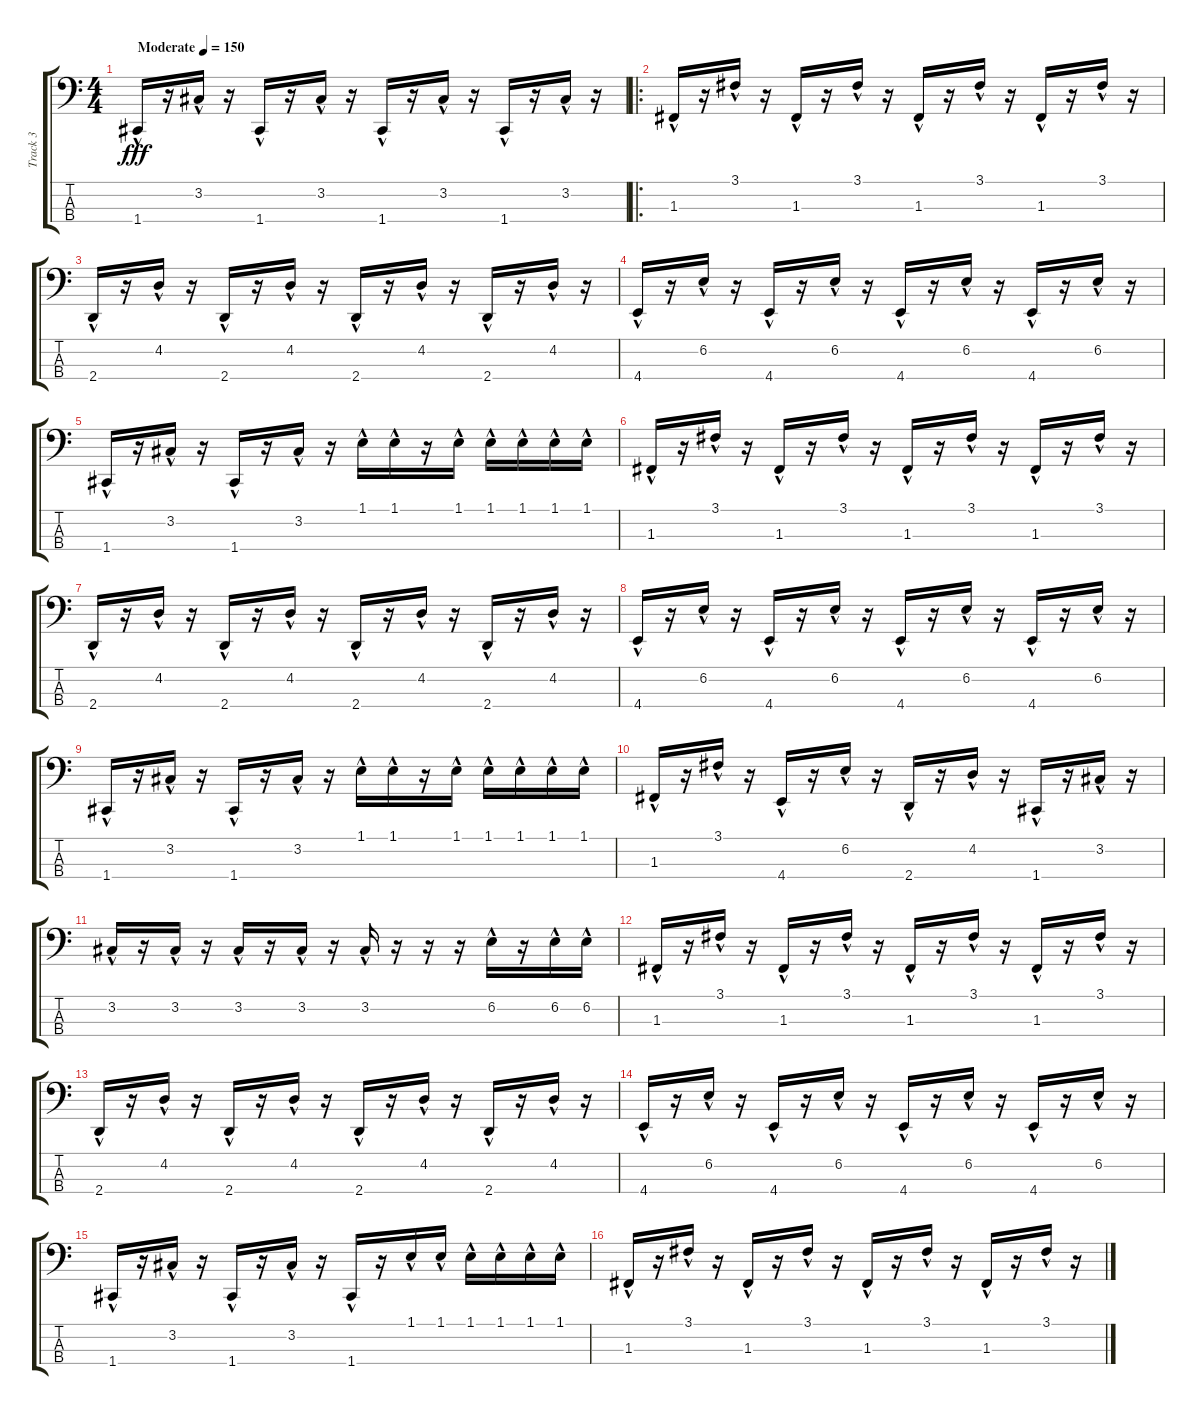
\track ("Track 3" "Track 3") {instrument electricbasspick}
\staff {score tabs}
\tuning (Eb2 Bb1 F1 C1) {hide}
\ts (4 4)
\tempo (150 "Moderate")
\clef f4
\ks c
1.4{hac}.16{dy fff instrument electricbasspick} r.16 3.2{hac}.16 r.16 1.4{hac}.16 r.16 3.2{hac}.16 r.16 1.4{hac}.16 r.16 3.2{hac}.16 r.16 1.4{hac}.16 r.16 3.2{hac}.16 r.16 |
\ro
1.3{hac}.16 r.16 3.1{hac}.16 r.16 1.3{hac}.16 r.16 3.1{hac}.16 r.16 1.3{hac}.16 r.16 3.1{hac}.16 r.16 1.3{hac}.16 r.16 3.1{hac}.16 r.16 |
2.4{hac}.16 r.16 4.2{hac}.16 r.16 2.4{hac}.16 r.16 4.2{hac}.16 r.16 2.4{hac}.16 r.16 4.2{hac}.16 r.16 2.4{hac}.16 r.16 4.2{hac}.16 r.16 |
4.4{hac}.16 r.16 6.2{hac}.16 r.16 4.4{hac}.16 r.16 6.2{hac}.16 r.16 4.4{hac}.16 r.16 6.2{hac}.16 r.16 4.4{hac}.16 r.16 6.2{hac}.16 r.16 |
1.4{hac}.16 r.16 3.2{hac}.16 r.16 1.4{hac}.16 r.16 3.2{hac}.16 r.16 1.1{hac}.16 1.1{hac}.16 r.16 1.1{hac}.16 1.1{hac}.16 1.1{hac}.16 1.1{hac}.16 1.1{hac}.16 |
1.3{hac}.16 r.16 3.1{hac}.16 r.16 1.3{hac}.16 r.16 3.1{hac}.16 r.16 1.3{hac}.16 r.16 3.1{hac}.16 r.16 1.3{hac}.16 r.16 3.1{hac}.16 r.16 |
2.4{hac}.16 r.16 4.2{hac}.16 r.16 2.4{hac}.16 r.16 4.2{hac}.16 r.16 2.4{hac}.16 r.16 4.2{hac}.16 r.16 2.4{hac}.16 r.16 4.2{hac}.16 r.16 |
4.4{hac}.16 r.16 6.2{hac}.16 r.16 4.4{hac}.16 r.16 6.2{hac}.16 r.16 4.4{hac}.16 r.16 6.2{hac}.16 r.16 4.4{hac}.16 r.16 6.2{hac}.16 r.16 |
1.4{hac}.16 r.16 3.2{hac}.16 r.16 1.4{hac}.16 r.16 3.2{hac}.16 r.16 1.1{hac}.16 1.1{hac}.16 r.16 1.1{hac}.16 1.1{hac}.16 1.1{hac}.16 1.1{hac}.16 1.1{hac}.16 |
1.3{hac}.16 r.16 3.1{hac}.16 r.16 4.4{hac}.16 r.16 6.2{hac}.16 r.16 2.4{hac}.16 r.16 4.2{hac}.16 r.16 1.4{hac}.16 r.16 3.2{hac}.16 r.16 |
3.2{hac}.16 r.16 3.2{hac}.16 r.16 3.2{hac}.16 r.16 3.2{hac}.16 r.16 3.2{hac}.16 r.16 r.16 r.16 6.2{hac}.16 r.16 6.2{hac}.16 6.2{hac}.16 |
1.3{hac}.16 r.16 3.1{hac}.16 r.16 1.3{hac}.16 r.16 3.1{hac}.16 r.16 1.3{hac}.16 r.16 3.1{hac}.16 r.16 1.3{hac}.16 r.16 3.1{hac}.16 r.16 |
2.4{hac}.16 r.16 4.2{hac}.16 r.16 2.4{hac}.16 r.16 4.2{hac}.16 r.16 2.4{hac}.16 r.16 4.2{hac}.16 r.16 2.4{hac}.16 r.16 4.2{hac}.16 r.16 |
4.4{hac}.16 r.16 6.2{hac}.16 r.16 4.4{hac}.16 r.16 6.2{hac}.16 r.16 4.4{hac}.16 r.16 6.2{hac}.16 r.16 4.4{hac}.16 r.16 6.2{hac}.16 r.16 |
1.4{hac}.16 r.16 3.2{hac}.16 r.16 1.4{hac}.16 r.16 3.2{hac}.16 r.16 1.4{hac}.16 r.16 1.1{hac}.16 1.1{hac}.16 1.1{hac}.16 1.1{hac}.16 1.1{hac}.16 1.1{hac}.16 |
1.3{hac}.16 r.16 3.1{hac}.16 r.16 1.3{hac}.16 r.16 3.1{hac}.16 r.16 1.3{hac}.16 r.16 3.1{hac}.16 r.16 1.3{hac}.16 r.16 3.1{hac}.16 r.16
